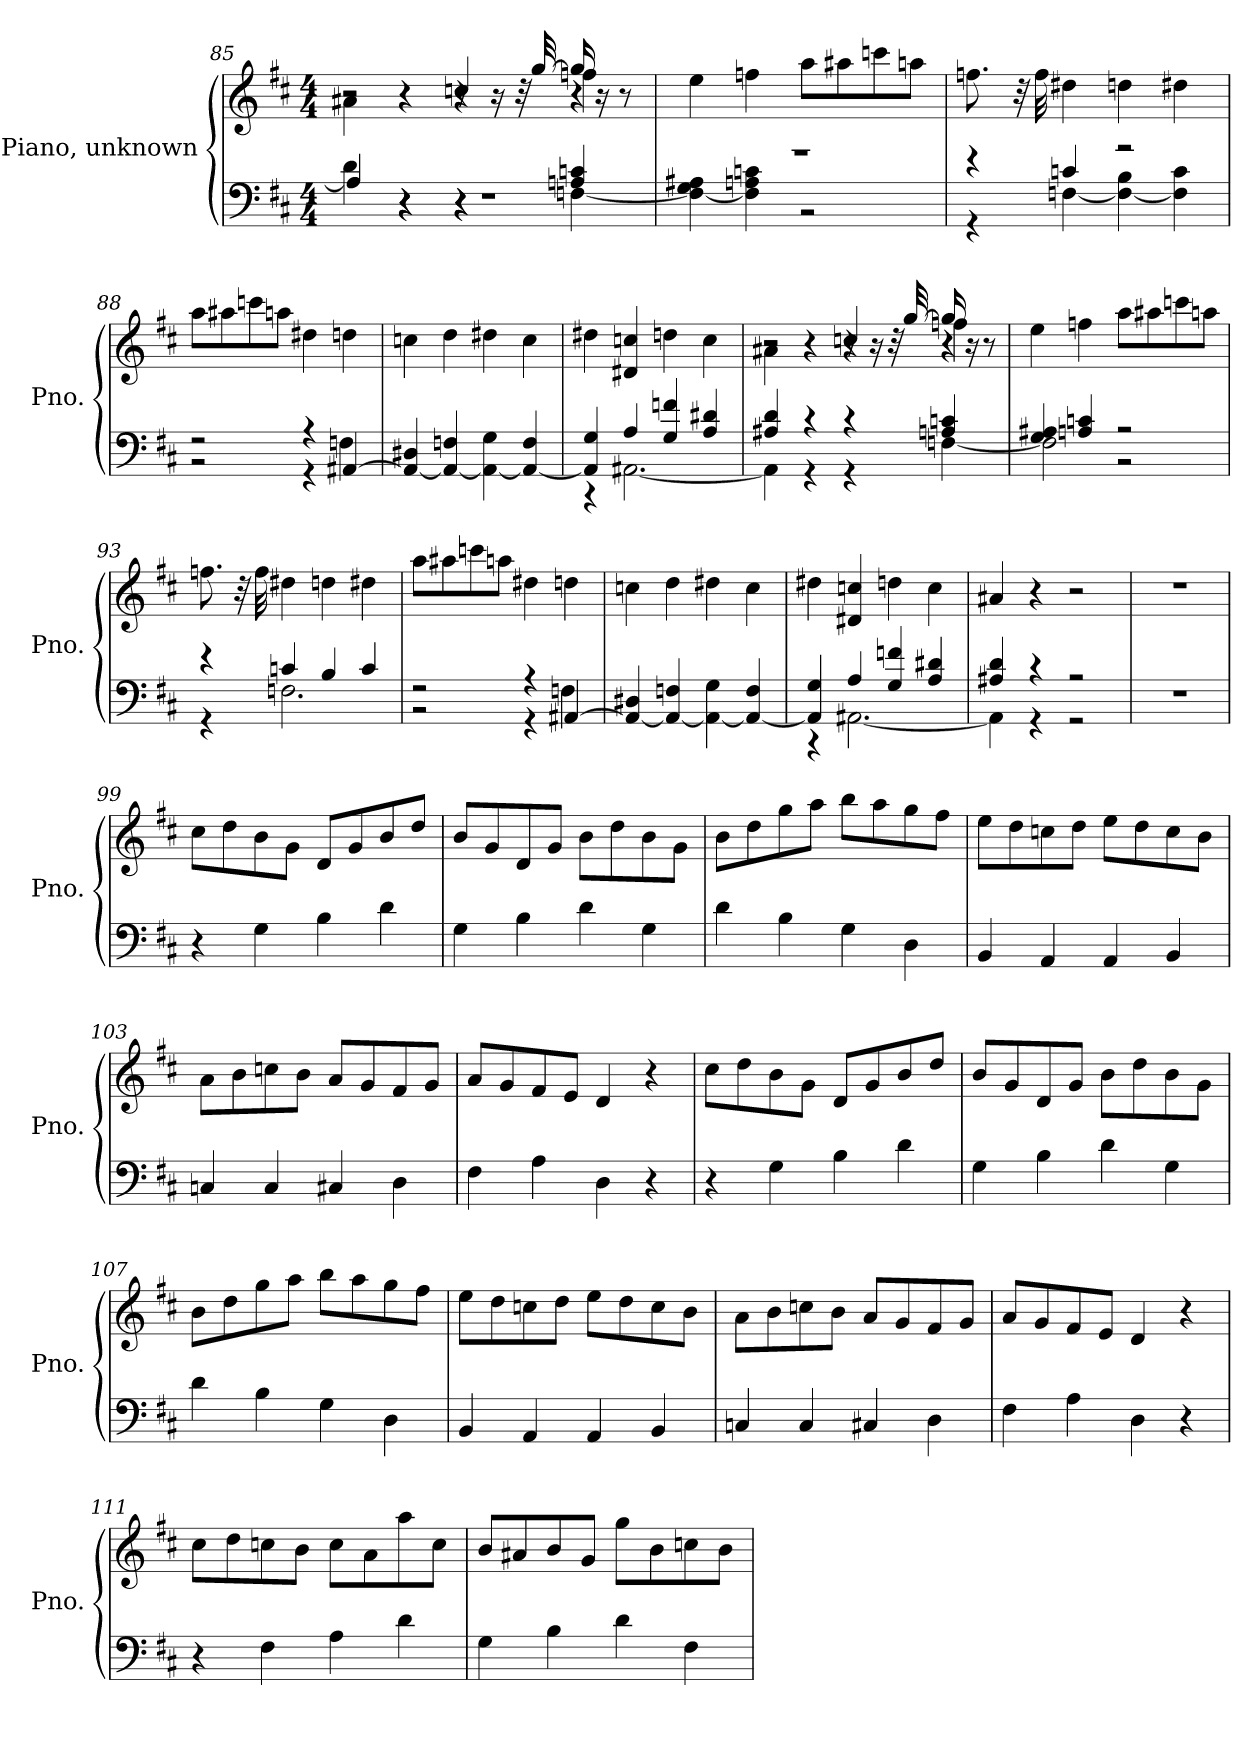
**kern	**kern
*part1	*part1
*staff2	*staff1
*I"Piano, unknown	*
*I'Pno.	*
*clefF4	*clefG2
*k[f#c#]	*k[f#c#]
*M4/4	*M4/4
=85	=85
*^	*^
*	*^	*	*^
1r	4d\	4A#/]	2r	4a#X\	2r
.	4r	4r	.	4r	.
.	4r	4r	8r	4r	4ccn/
.	.	.	16r	.	.
.	.	.	32r	.	.
.	.	.	[32gg/	.	.
.	[4Fn\	4An/ 4cn/	16gg/]	4ffn\	4r
.	.	.	16r	.	.
.	.	.	8r	.	.
*	*v	*v	*	*	*
*	*	*v	*v	*v
=86	=86	=86
1r	4F\_ 4G\ 4A#X\	4ee\
.	4F\] 4An\ 4cn\	4ffn\
.	2r	8aa\L
.	.	8aa#X\
.	.	8cccn\
.	.	8aan\J
!!LO:PB:g=z
=87	=87	=87
4r	4r	8.ffn\
.	.	32r
.	.	32ff\
4cn/	[4Fn\	4dd#X\
2r	4F\_ 4B\	4ddn\
.	4F\] 4c\	4dd#X\
=88	=88	=88
2r	2r	8aa\L
.	.	8aa#X\
.	.	8cccn\
.	.	8aan\J
4r	4r	4dd#X\
[4AA#X/	4Fn\	4ddn\
*v	*v	*
=89	=89
4AA#/_ 4D#X/	4ccn\
4AA#/_ 4Fn/	4dd\
4AA#\_ 4G\	4dd#X\
4AA#/_ 4F/	4cc\
=90	=90
*^	*
4AA#/] 4G/	4r	4dd#X\
4A/	[2.AA#X\	4d#X/ 4ccn/
4G/ 4fn/	.	4ddn\
4A/ 4d#X/	.	4cc\
!!LO:LB:g=z
=91	=91	=91
*	*	*^
*	*	*	*^
4A#X/ 4d/	4AA#\]	2r	4a#X\	2r
4r	4r	.	4r	.
4r	4r	8r	4r	4ccn/
.	.	16r	.	.
.	.	32r	.	.
.	.	[32gg/	.	.
4An/ 4cn/	[4Fn\	16gg/]	4ffn\	4r
.	.	16r	.	.
.	.	8r	.	.
*	*	*v	*v	*v
=92	=92	=92
4G/ 4A#X/	2F\]	4ee\
4An/ 4cn/	.	4ffn\
2r	2r	8aa\L
.	.	8aa#X\
.	.	8cccn\
.	.	8aan\J
=93	=93	=93
4r	4r	8.ffn\
.	.	32r
.	.	32ff\
4cn/	2.Fn\	4dd#X\
4B/	.	4ddn\
4c/	.	4dd#X\
=94	=94	=94
2r	2r	8aa\L
.	.	8aa#X\
.	.	8cccn\
.	.	8aan\J
4r	4r	4dd#X\
[4AA#X/	4Fn\	4ddn\
*v	*v	*
!!LO:LB:g=z
=95	=95
4AA#/_ 4D#X/	4ccn\
4AA#/_ 4Fn/	4dd\
4AA#\_ 4G\	4dd#X\
4AA#/_ 4F/	4cc\
=96	=96
*^	*
4AA#/] 4G/	4r	4dd#X\
4A/	[2.AA#X\	4d#X/ 4ccn/
4G/ 4fn/	.	4ddn\
4A/ 4d#X/	.	4cc\
=97	=97	=97
4A#X/ 4d/	4AA#\]	4a#X/
4r	4r	4r
2r	2r	2r
*v	*v	*
=98	=98
1r	1r
=99	=99
4r	8cc#\L
.	8dd\
4G\	8b\
.	8g\J
4B\	8d/L
.	8g/
4d\	8b/
.	8dd/J
=100	=100
4G\	8b/L
.	8g/
4B\	8d/
.	8g/J
4d\	8b\L
.	8dd\
4G\	8b\
.	8g\J
!!LO:LB:g=z
=101	=101
4d\	8b\L
.	8dd\
4B\	8gg\
.	8aa\J
4G\	8bb\L
.	8aa\
4D\	8gg\
.	8ff#\J
=102	=102
4BB/	8ee\L
.	8dd\
4AA/	8ccn\
.	8dd\J
4AA/	8ee\L
.	8dd\
4BB/	8cc\
.	8b\J
=103	=103
4Cn/	8a\L
.	8b\
4C/	8ccn\
.	8b\J
4C#X/	8a/L
.	8g/
4D\	8f#/
.	8g/J
=104	=104
4F#\	8a/L
.	8g/
4A\	8f#/
.	8e/J
4D\	4d/
4r	4r
=105	=105
4r	8cc#\L
.	8dd\
4G\	8b\
.	8g\J
4B\	8d/L
.	8g/
4d\	8b/
.	8dd/J
!!LO:LB:g=z
=106	=106
4G\	8b/L
.	8g/
4B\	8d/
.	8g/J
4d\	8b\L
.	8dd\
4G\	8b\
.	8g\J
=107	=107
4d\	8b\L
.	8dd\
4B\	8gg\
.	8aa\J
4G\	8bb\L
.	8aa\
4D\	8gg\
.	8ff#\J
=108	=108
4BB/	8ee\L
.	8dd\
4AA/	8ccn\
.	8dd\J
4AA/	8ee\L
.	8dd\
4BB/	8cc\
.	8b\J
=109	=109
4Cn/	8a\L
.	8b\
4C/	8ccn\
.	8b\J
4C#X/	8a/L
.	8g/
4D\	8f#/
.	8g/J
=110	=110
4F#\	8a/L
.	8g/
4A\	8f#/
.	8e/J
4D\	4d/
4r	4r
!!LO:LB:g=z
=111	=111
4r	8cc#\L
.	8dd\
4F#\	8ccn\
.	8b\J
4A\	8cc\L
.	8a\
4d\	8aa\
.	8cc\J
=112	=112
4G\	8b/L
.	8a#X/
4B\	8b/
.	8g/J
4d\	8gg\L
.	8b\
4F#\	8ccn\
.	8b\J
=	=
*-	*-
